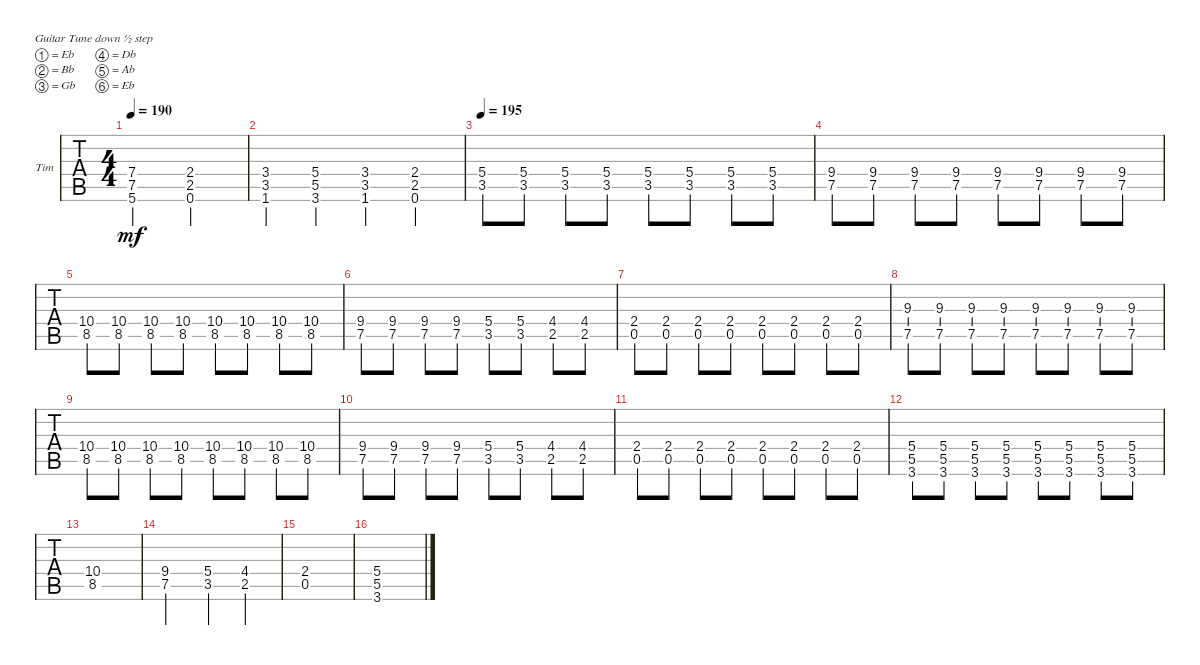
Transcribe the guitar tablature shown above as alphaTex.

\defaultSystemsLayout 4
\bracketExtendMode groupsimilarinstruments
\firstSystemTrackNameOrientation horizontal
\otherSystemsTrackNameOrientation horizontal
\track ("Rhytm Guitar" "Tim ") {instrument overdrivenguitar}
\staff {tabs}
\tuning (Eb4 Bb3 Gb3 Db3 Ab2 Eb2)
\ts (4 4)
\tempo 190
\clef g2
\ks c
(5.6 7.4 7.5).2{dy mf} (0.6 2.5 2.4).2 |
(1.6 3.5 3.4).4 (5.4 5.5 3.6).4 (1.6 3.5 3.4).4 (0.6 2.5 2.4).4 |
\tempo 195
(3.5 5.4).8 (3.5 5.4).8 (3.5 5.4).8 (3.5 5.4).8 (3.5 5.4).8 (3.5 5.4).8 (3.5 5.4).8 (3.5 5.4).8 |
(7.5 9.4).8 (7.5 9.4).8 (7.5 9.4).8 (7.5 9.4).8 (7.5 9.4).8 (7.5 9.4).8 (7.5 9.4).8 (7.5 9.4).8 |
(8.5 10.4).8 (8.5 10.4).8 (8.5 10.4).8 (8.5 10.4).8 (8.5 10.4).8 (8.5 10.4).8 (8.5 10.4).8 (8.5 10.4).8 |
(7.5 9.4).8 (7.5 9.4).8 (7.5 9.4).8 (7.5 9.4).8 (3.5 5.4).8 (3.5 5.4).8 (2.5 4.4).8 (2.5 4.4).8 |
(0.5 2.4).8 (0.5 2.4).8 (0.5 2.4).8 (0.5 2.4).8 (0.5 2.4).8 (0.5 2.4).8 (0.5 2.4).8 (0.5 2.4).8 |
(7.5 9.3).8 (7.5 9.3).8 (7.5 9.3).8 (7.5 9.3).8 (7.5 9.3).8 (7.5 9.3).8 (7.5 9.3).8 (7.5 9.3).8 |
(8.5 10.4).8 (8.5 10.4).8 (8.5 10.4).8 (8.5 10.4).8 (8.5 10.4).8 (8.5 10.4).8 (8.5 10.4).8 (8.5 10.4).8 |
(7.5 9.4).8 (7.5 9.4).8 (7.5 9.4).8 (7.5 9.4).8 (3.5 5.4).8 (3.5 5.4).8 (2.5 4.4).8 (2.5 4.4).8 |
(0.5 2.4).8 (0.5 2.4).8 (0.5 2.4).8 (0.5 2.4).8 (0.5 2.4).8 (0.5 2.4).8 (0.5 2.4).8 (0.5 2.4).8 |
(3.6 5.5 5.4).8 (3.6 5.5 5.4).8 (3.6 5.5 5.4).8 (3.6 5.5 5.4).8 (3.6 5.5 5.4).8 (3.6 5.5 5.4).8 (3.6 5.5 5.4).8 (3.6 5.5 5.4).8 |
(8.5 10.4).1 |
(7.5 9.4).2 (5.4 3.5).4 (2.5 4.4).4 |
(0.5 2.4).1 |
(3.6 5.5 5.4).1
